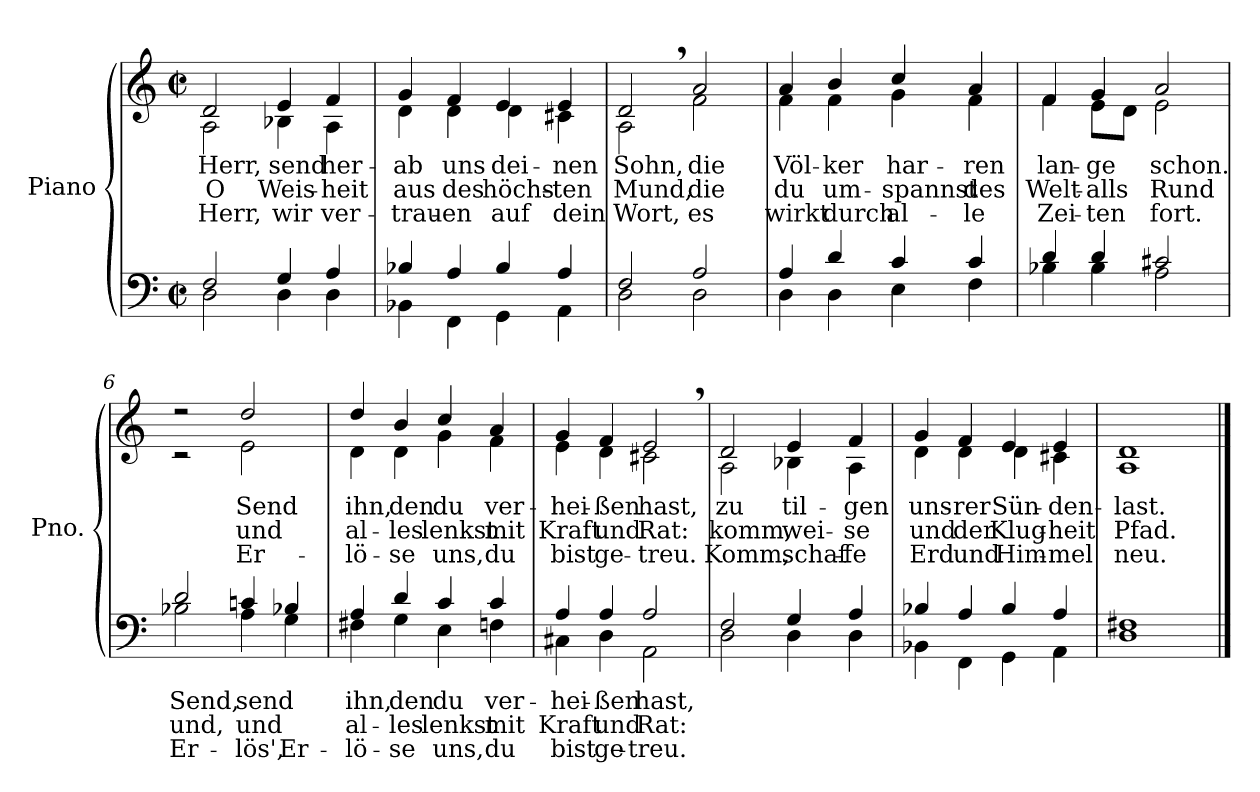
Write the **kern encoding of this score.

**kern	**text	**text	**text	**kern	**text	**text	**text
*part1	*part1	*part1	*part1	*part1	*part1	*part1	*part1
*staff2	*staff2	*staff2	*staff2	*staff1	*staff1	*staff1	*staff1
*I"Piano	*	*	*	*	*	*	*
*I'Pno.	*	*	*	*	*	*	*
*clefF4	*	*	*	*clefG2	*	*	*
*k[]	*	*	*	*k[]	*	*	*
*M2/2	*	*	*	*M2/2	*	*	*
*met(c|)	*	*	*	*met(c|)	*	*	*
*MM100	*	*	*	*MM100	*	*	*
=1	=1	=1	=1	=1	=1	=1	=1
*^	*	*	*	*	*	*	*
!	!	!	!	!	!	!LO:LY:b	!LO:LY:b	!LO:LY:b
*	*	*	*	*	*^	*	*	*
2F/	2D\	.	.	.	2d/	2A\	Herr,	O	Herr,
!	!	!	!	!	!	!	!LO:LY:b	!LO:LY:b	!LO:LY:b
4G/	4D\	.	.	.	4e/	4B-X\	send	Weis-	wir
!	!	!	!	!	!	!	!LO:LY:b	!LO:LY:b	!LO:LY:b
4A/	4D\	.	.	.	4f/	4A\	her-	-heit	ver-
=2	=2	=2	=2	=2	=2	=2	=2	=2	=2
!	!	!	!	!	!	!	!LO:LY:b	!LO:LY:b	!LO:LY:b
4B-X/	4BB-X\	.	.	.	4g/	4d\	-ab	aus	-trau-
!	!	!	!	!	!	!	!LO:LY:b	!LO:LY:b	!LO:LY:b
4A/	4FF\	.	.	.	4f/	4d\	uns	des	-en
!	!	!	!	!	!	!	!LO:LY:b	!LO:LY:b	!LO:LY:b
4B-/	4GG\	.	.	.	4e/	4d\	dei-	höchs-	auf
!	!	!	!	!	!	!	!LO:LY:b	!LO:LY:b	!LO:LY:b
4A/	4AA\	.	.	.	4e/	4c#X\	-nen	-ten	dein
=3	=3	=3	=3	=3	=3	=3	=3	=3	=3
!	!	!	!	!	!	!	!LO:LY:b	!LO:LY:b	!LO:LY:b
2F/	2D\	.	.	.	2d,/	2A\	Sohn,	Mund,	Wort,
!	!	!	!	!	!	!	!LO:LY:b	!LO:LY:b	!LO:LY:b
2A/	2D\	.	.	.	2a/	2f\	die	die	es
=4	=4	=4	=4	=4	=4	=4	=4	=4	=4
!	!	!	!	!	!	!	!LO:LY:b	!LO:LY:b	!LO:LY:b
4A/	4D\	.	.	.	4a/	4f\	Völ-	du	wirkt
!	!	!	!	!	!	!	!LO:LY:b	!LO:LY:b	!LO:LY:b
4d/	4D\	.	.	.	4b/	4f\	-ker	um-	durch
!	!	!	!	!	!	!	!LO:LY:b	!LO:LY:b	!LO:LY:b
4c/	4E\	.	.	.	4cc/	4g\	har-	-spannst	al-
!	!	!	!	!	!	!	!LO:LY:b	!LO:LY:b	!LO:LY:b
4c/	4F\	.	.	.	4a/	4f\	-ren	des	-le
!!LO:LB:g=z	!!
=5	=5	=5	=5	=5	=5	=5	=5	=5	=5
!	!	!	!	!	!	!	!LO:LY:b	!LO:LY:b	!LO:LY:b
4d/	4B-X\	.	.	.	4f/	4f\	lan-	Welt-	Zei-
!	!	!	!	!	!	!	!LO:LY:b	!LO:LY:b	!LO:LY:b
4d/	4B-\	.	.	.	4g/	8e\L	-ge	-alls	-ten
.	.	.	.	.	.	8d\J	.	.	.
!	!	!	!	!	!	!	!LO:LY:b	!LO:LY:b	!LO:LY:b
2c#X/	2A\	.	.	.	2a/	2e\	schon.	Rund	fort.
=6	=6	=6	=6	=6	=6	=6	=6	=6	=6
!	!	!LO:LY:b	!LO:LY:b	!LO:LY:b	!	!	!	!	!
2d/	2B-X\	Send,	und,	Er-	2r	2r	.	.	.
!	!	!LO:LY:b	!LO:LY:b	!LO:LY:b	!	!	!LO:LY:b	!LO:LY:b	!LO:LY:b
4cn/	4A\	send	und	-lös',	2dd/	2e\	Send	und	Er-
!	!	!	!	!LO:LY:b	!	!	!	!	!
4B-X/	4G\	.	.	Er-	.	.	.	.	.
=7	=7	=7	=7	=7	=7	=7	=7	=7	=7
!	!	!LO:LY:b	!LO:LY:b	!LO:LY:b	!	!	!LO:LY:b	!LO:LY:b	!LO:LY:b
4A/	4F#X\	ihn,	al-	-lö-	4dd/	4d\	ihn,	al-	-lö-
!	!	!LO:LY:b	!LO:LY:b	!LO:LY:b	!	!	!LO:LY:b	!LO:LY:b	!LO:LY:b
4d/	4G\	den	-les	-se	4b/	4d\	den	-les	-se
!	!	!LO:LY:b	!LO:LY:b	!LO:LY:b	!	!	!LO:LY:b	!LO:LY:b	!LO:LY:b
4c/	4E\	du	lenkst	uns,	4cc/	4g\	du	lenkst	uns,
!	!	!LO:LY:b	!LO:LY:b	!LO:LY:b	!	!	!LO:LY:b	!LO:LY:b	!LO:LY:b
4c/	4Fn\	ver-	mit	du	4a/	4f\	ver-	mit	du
=8	=8	=8	=8	=8	=8	=8	=8	=8	=8
!	!	!LO:LY:b	!LO:LY:b	!LO:LY:b	!	!	!LO:LY:b	!LO:LY:b	!LO:LY:b
4A/	4C#X\	-hei-	Kraft	bist	4g/	4e\	-hei-	Kraft	bist
!	!	!LO:LY:b	!LO:LY:b	!LO:LY:b	!	!	!LO:LY:b	!LO:LY:b	!LO:LY:b
4A/	4D\	-ßen	und	ge-	4f/	4d\	-ßen	und	ge-
!	!	!LO:LY:b	!LO:LY:b	!LO:LY:b	!	!	!LO:LY:b	!LO:LY:b	!LO:LY:b
2A/	2AA\	hast,	Rat:	-treu.	2e,/	2c#X\	hast,	Rat:	-treu.
!!LO:LB:g=z	!!
=9	=9	=9	=9	=9	=9	=9	=9	=9	=9
!	!	!	!	!	!	!	!LO:LY:b	!LO:LY:b	!LO:LY:b
2F/	2D\	.	.	.	2d/	2A\	zu	komm,	Komm,
!	!	!	!	!	!	!	!LO:LY:b	!LO:LY:b	!LO:LY:b
4G/	4D\	.	.	.	4e/	4B-X\	til-	wei-	schaf-
!	!	!	!	!	!	!	!LO:LY:b	!LO:LY:b	!LO:LY:b
4A/	4D\	.	.	.	4f/	4A\	-gen	-se	-fe
=10	=10	=10	=10	=10	=10	=10	=10	=10	=10
!	!	!	!	!	!	!	!LO:LY:b	!LO:LY:b	!LO:LY:b
4B-X/	4BB-X\	.	.	.	4g/	4d\	uns-	und	Erd
!	!	!	!	!	!	!	!LO:LY:b	!LO:LY:b	!LO:LY:b
4A/	4FF\	.	.	.	4f/	4d\	-rer	der	und
!	!	!	!	!	!	!	!LO:LY:b	!LO:LY:b	!LO:LY:b
4B-/	4GG\	.	.	.	4e/	4d\	Sün-	Klug-	Him-
!	!	!	!	!	!	!	!LO:LY:b	!LO:LY:b	!LO:LY:b
4A/	4AA\	.	.	.	4e/	4c#X\	-den-	-heit	-mel
=11	=11	=11	=11	=11	=11	=11	=11	=11	=11
!	!	!	!	!	!	!	!LO:LY:b	!LO:LY:b	!LO:LY:b
1F#X	1D	.	.	.	1d	1A	-last.	Pfad.	neu.
*v	*v	*	*	*	*	*	*	*	*
*	*	*	*	*v	*v	*	*	*
==	==	==	==	==	==	==	==
*-	*-	*-	*-	*-	*-	*-	*-
